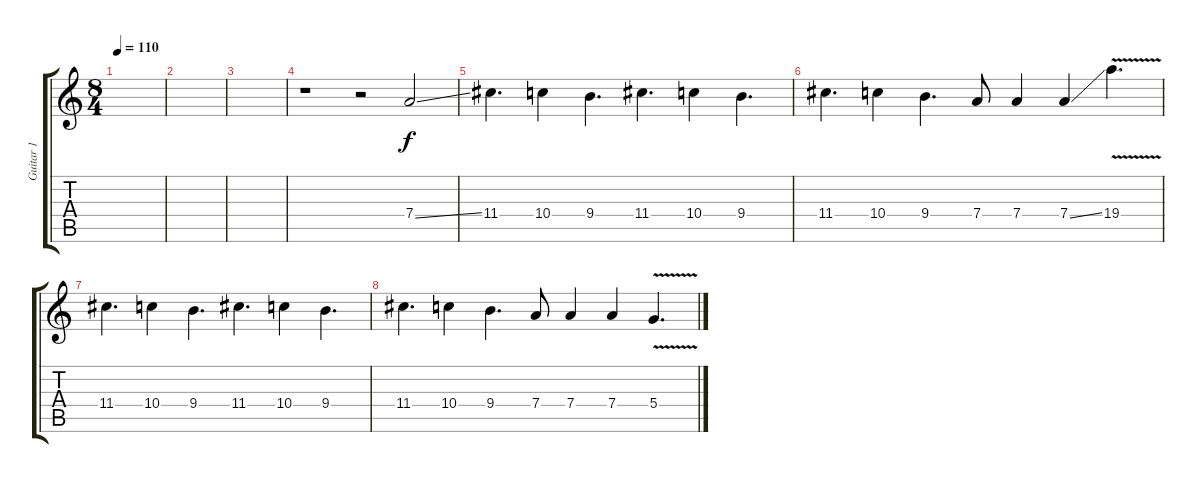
\track ("Guitar 1" "Guitar 1") {instrument distortionguitar}
\staff {score tabs}
\tuning (E4 B3 G3 D3 A2 D2) {hide}
\ts (8 4)
\tempo 110
\clef g2
\ks c
|
|
|
r.1 r.2 7.4{ss}.2 |
11.4.4{d} 10.4.4 9.4.4{d} 11.4.4{d} 10.4.4 9.4.4{d} |
11.4.4{d} 10.4.4 9.4.4{d} 7.4.8 7.4.4 7.4{ss}.4 19.4{v}.4{d} |
11.4.4{d} 10.4.4 9.4.4{d} 11.4.4{d} 10.4.4 9.4.4{d} |
11.4.4{d} 10.4.4 9.4.4{d} 7.4.8 7.4.4 7.4.4 5.4{v}.4{d}
